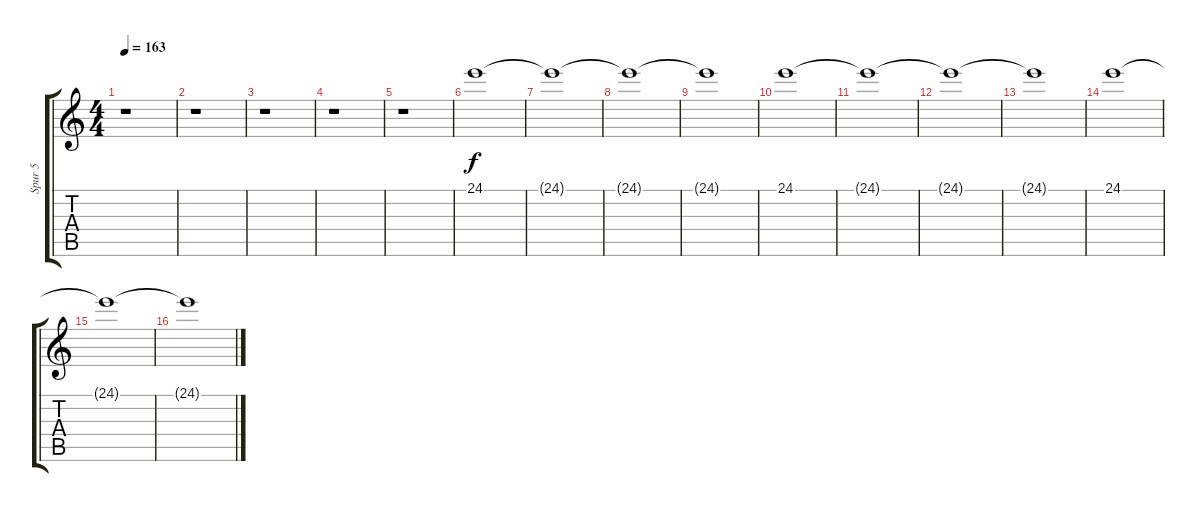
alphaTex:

\track ("Spur 5" "Spur 5") {instrument stringensemble2}
\staff {score tabs}
\tuning (E4 B3 G3 D3 A2 E2) {hide}
\ts (4 4)
\tempo 163
\clef g2
\ks c
r.1{dy f} |
r.1 |
r.1 |
r.1 |
r.1 |
24.1.1 |
24.1{t}.1 |
24.1{t}.1 |
24.1{t}.1 |
24.1.1 |
24.1{t}.1 |
24.1{t}.1 |
24.1{t}.1 |
24.1.1 |
24.1{t}.1 |
24.1{t}.1
